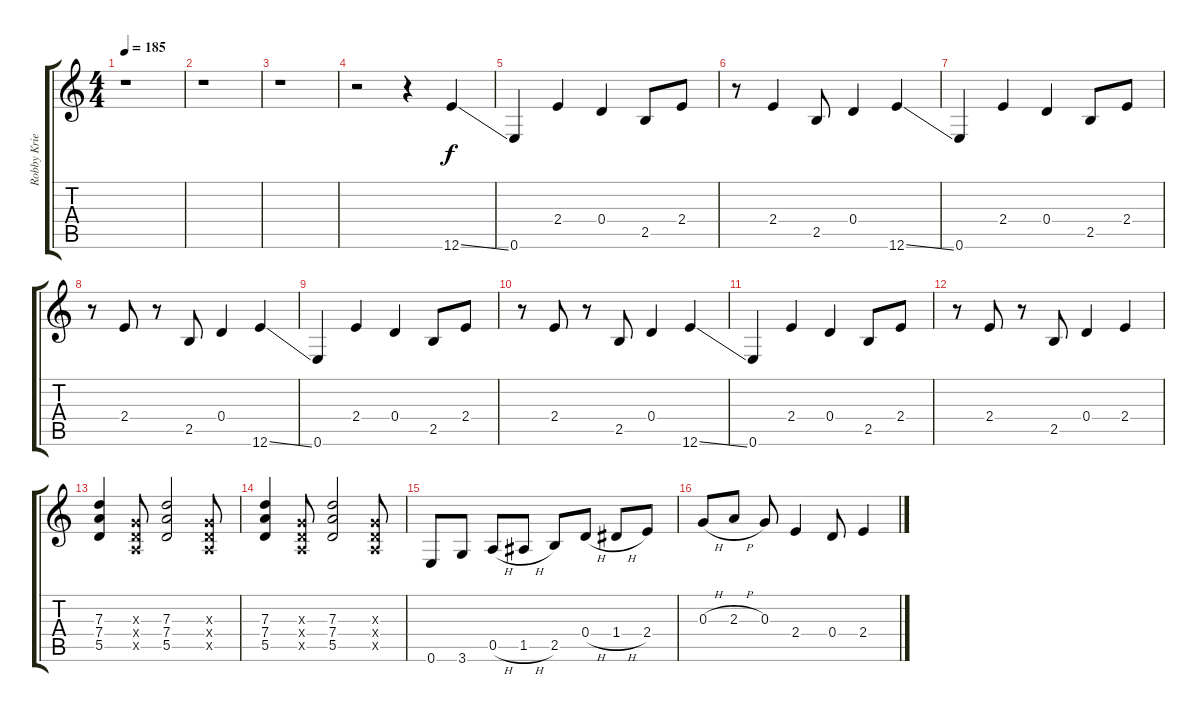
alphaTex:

\track ("Robby Krieger - Guitar Distortion" "Robby Krie") {instrument distortionguitar}
\staff {score tabs}
\tuning (E4 B3 G3 D3 A2 E2) {hide}
\ts (4 4)
\tempo 185
\clef g2
\ks c
r.1{dy f instrument distortionguitar} |
r.1 |
r.1 |
r.2 r.4 12.6{ss}.4 |
0.6.4 2.4.4 0.4.4 2.5.8 2.4.8 |
r.8 2.4.4 2.5.8 0.4.4 12.6{ss}.4 |
0.6.4 2.4.4 0.4.4 2.5.8 2.4.8 |
r.8 2.4.8 r.8 2.5.8 0.4.4 12.6{ss}.4 |
0.6.4 2.4.4 0.4.4 2.5.8 2.4.8 |
r.8 2.4.8 r.8 2.5.8 0.4.4 12.6{ss}.4 |
0.6.4 2.4.4 0.4.4 2.5.8 2.4.8 |
r.8 2.4.8 r.8 2.5.8 0.4.4 2.4.4 |
(7.3 7.4 5.5).4 (0.3{x} 0.4{x} 0.5{x}).8 (7.3 7.4 5.5).2 (0.3{x} 0.4{x} 0.5{x}).8 |
(7.3 7.4 5.5).4 (0.3{x} 0.4{x} 0.5{x}).8 (7.3 7.4 5.5).2 (0.3{x} 0.4{x} 0.5{x}).8 |
0.6.8 3.6.8 0.5{h}.8 1.5{h}.8 2.5.8 0.4{h}.8 1.4{h}.8 2.4.8 |
0.3{h}.8 2.3{h}.8 0.3.8 2.4.4 0.4.8 2.4.4
